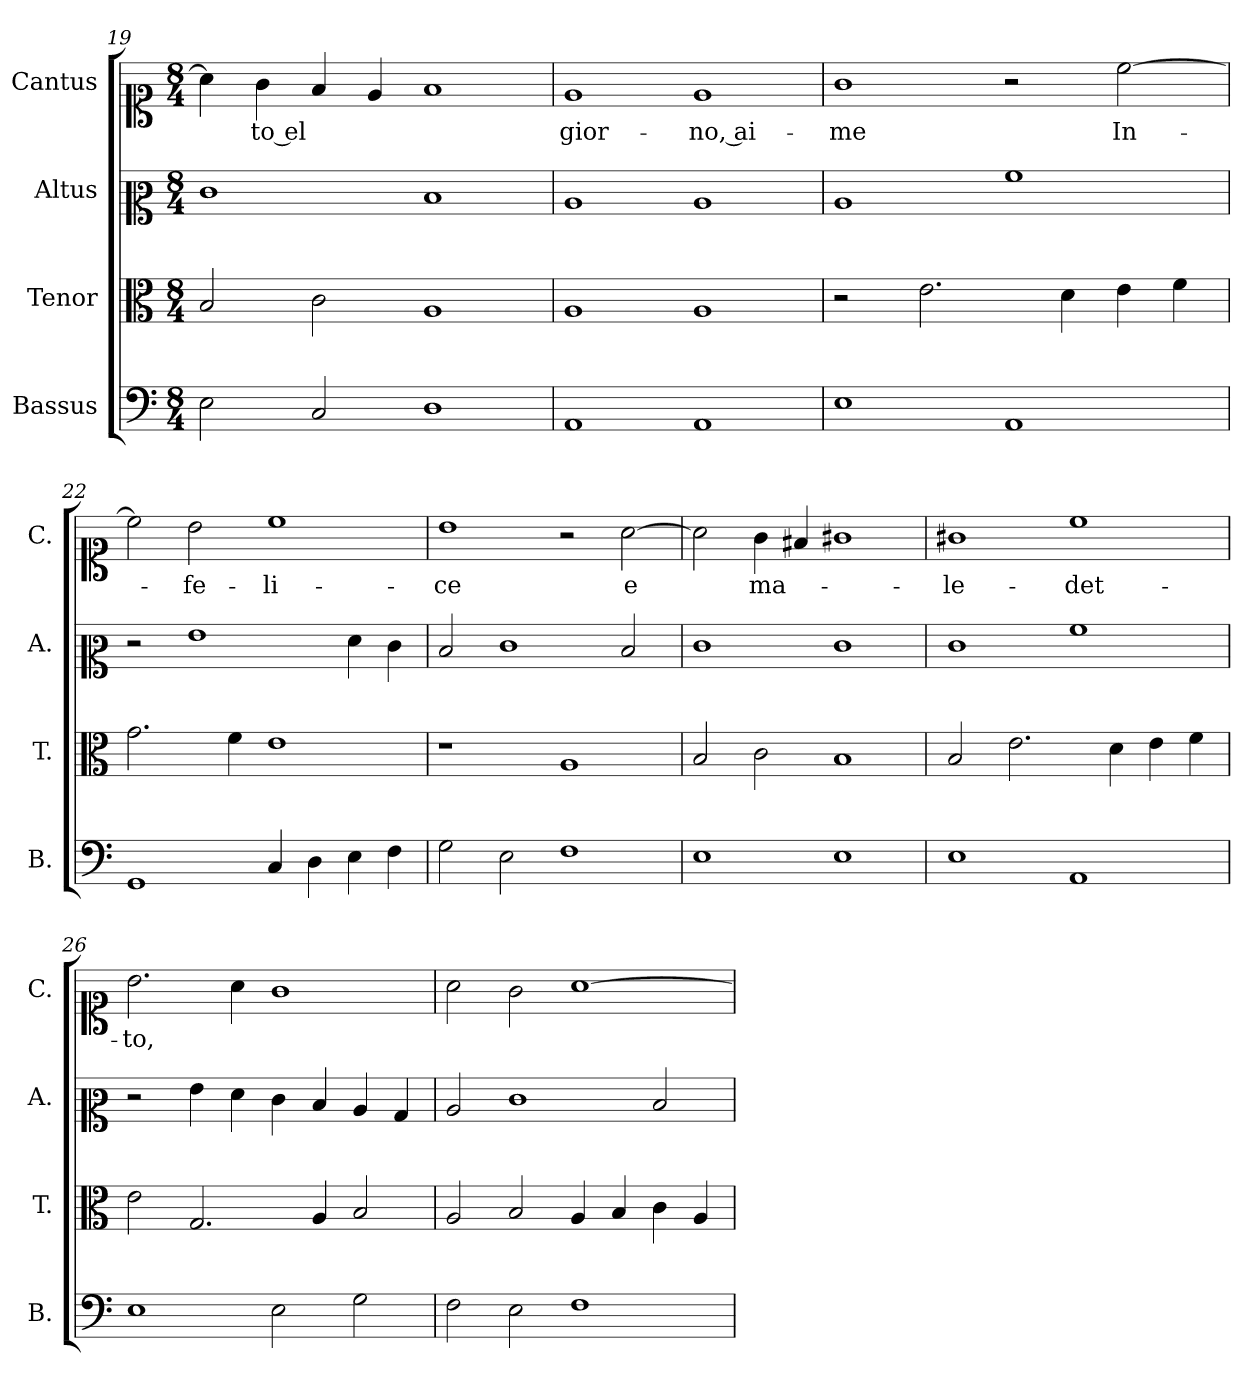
**kern	**kern	**kern	**kern	**text
*part4	*part3	*part2	*part1	*part1
*staff4	*staff3	*staff2	*staff1	*staff1
*I"Bassus	*I"Tenor	*I"Altus	*I"Cantus	*
*I'B.	*I'T.	*I'A.	*I'C.	*
*clefF4	*clefC3	*clefC2	*clefC1	*
*k[]	*k[]	*k[]	*k[]	*
*M8/4	*M8/4	*M8/4	*M8/4	*
=19	=19	=19	=19	=19
2E\	2B/	1e	4a\]	.
!	!	!	!	!LO:LY:b
.	.	.	4g\	-to el
2C/	2c\	.	4f/	.
.	.	.	4e/	.
1D	1A	1d	1f	.
=20	=20	=20	=20	=20
!	!	!	!	!LO:LY:b
1AA	1A	1c	1e	gior-
!	!	!	!	!LO:LY:b
1AA	1A	1c	1e	-no, ai-
=21	=21	=21	=21	=21
!	!	!	!	!LO:LY:b
1E	2r	1c	1g	-me
.	2.e\	.	.	.
1AA	.	1a	2r	.
.	4d\	.	.	.
!	!	!	!	!LO:LY:b
.	4e\	.	[2cc\	In-
.	4f\	.	.	.
=22	=22	=22	=22	=22
1GG	2.g\	2r	2cc\]	.
!	!	!	!	!LO:LY:b
.	.	1g	2b\	-fe-
.	4f\	.	.	.
!	!	!	!	!LO:LY:b
4C/	1e	.	1cc	-li-
4D\	.	.	.	.
4E\	.	4f\	.	.
4F\	.	4e\	.	.
=23	=23	=23	=23	=23
!	!	!	!	!LO:LY:b
2G\	1r	2d/	1b	-ce
2E\	.	1e	.	.
1F	1A	.	2r	.
!	!	!	!	!LO:LY:b
.	.	2d/	[2a\	-e
!!LO:LB:g=z
=24	=24	=24	=24	=24
1E	2B/	1e	2a\]	.
!	!	!	!	!LO:LY:b
.	2c\	.	4g\	ma-
.	.	.	4f#X/	.
1E	1B	1e	1g#X	.
=25	=25	=25	=25	=25
!	!	!	!	!LO:LY:b
1E	2B/	1e	1g#X	-le-
.	2.e\	.	.	.
!	!	!	!	!LO:LY:b
1AA	.	1a	1cc	-det-
.	4d\	.	.	.
.	4e\	.	.	.
.	4f\	.	.	.
=26	=26	=26	=26	=26
!	!	!	!	!LO:LY:b
1E	2e\	2r	2.b\	-to,
.	2.G/	4g\	.	.
.	.	4f\	4a\	.
2E\	.	4e\	1g	.
.	4A/	4d/	.	.
2G\	2B/	4c/	.	.
.	.	4B/	.	.
=27	=27	=27	=27	=27
2F\	2A/	2c/	2a\	.
2E\	2B/	1e	2g\	.
1F	4A/	.	[1a	.
.	4B/	.	.	.
.	4c\	2d/	.	.
.	4A/	.	.	.
=	=	=	=	=
*-	*-	*-	*-	*-
